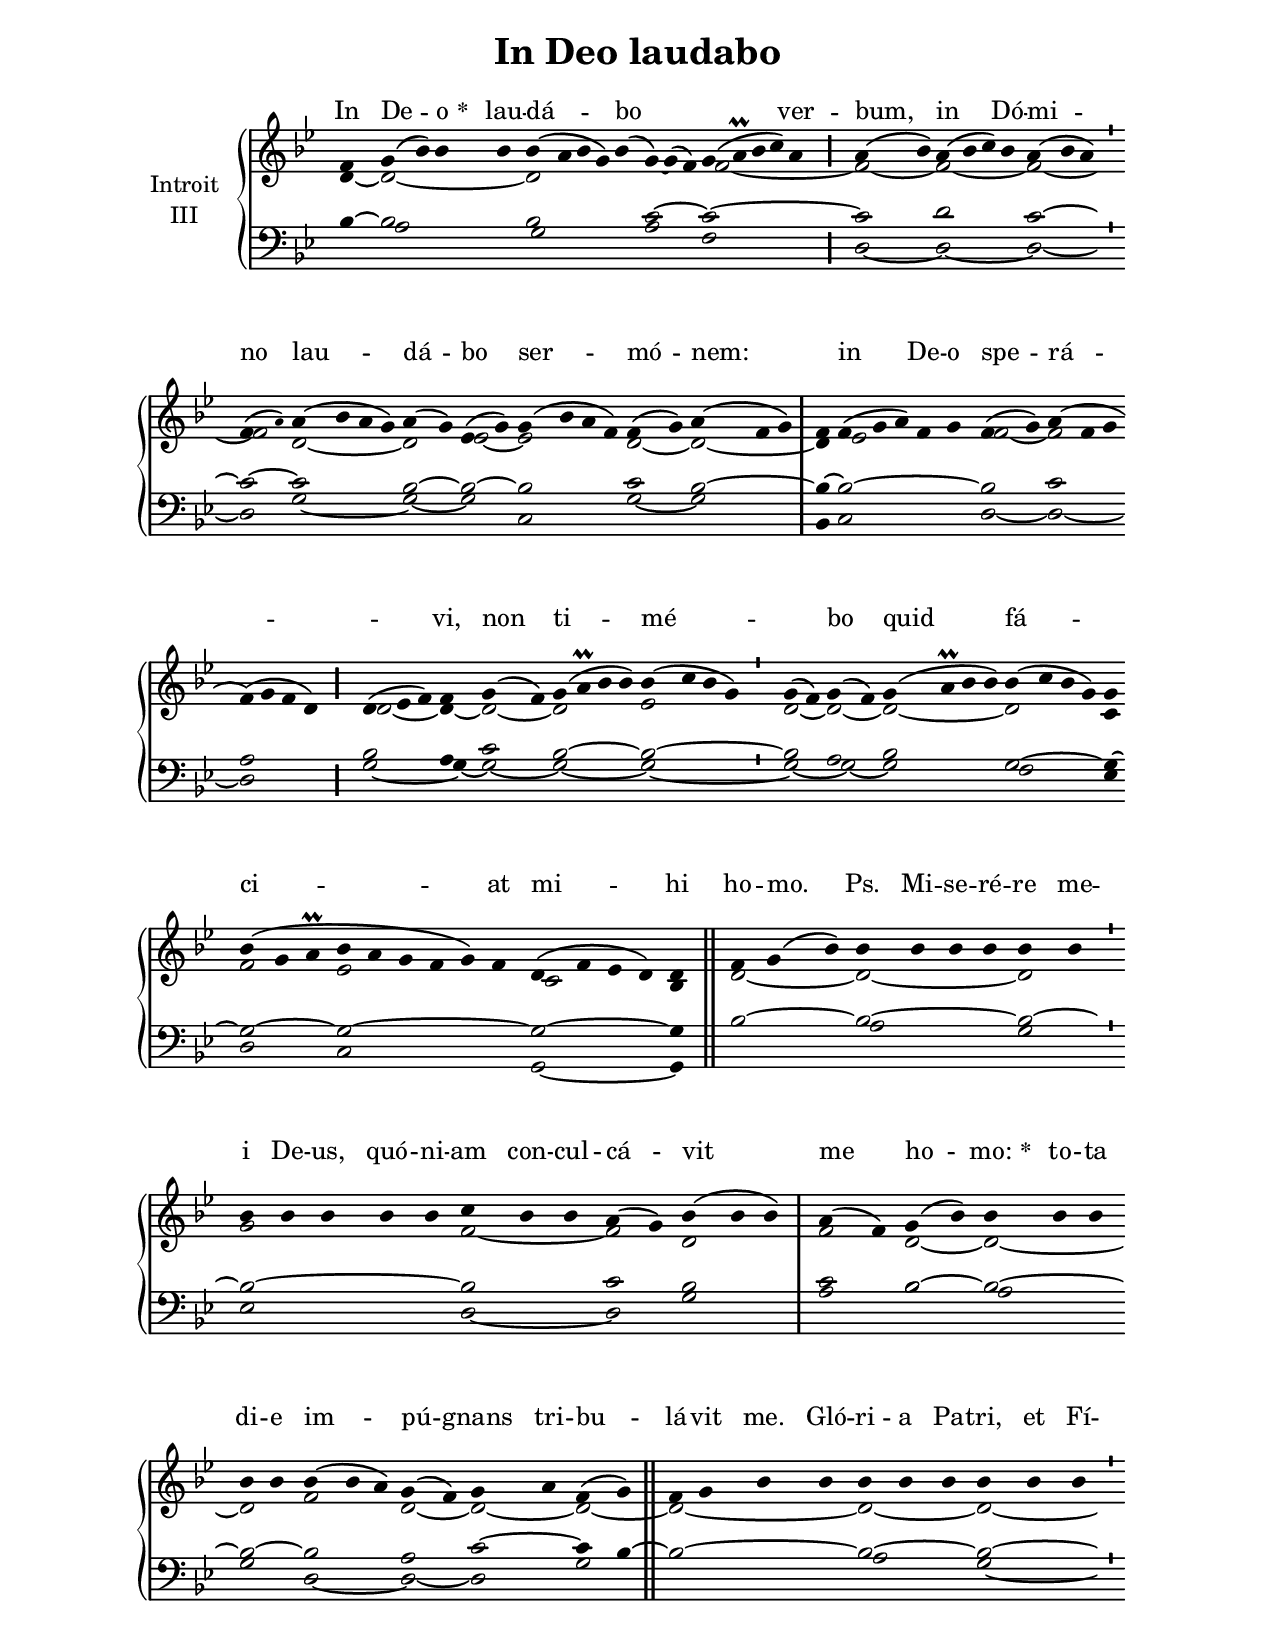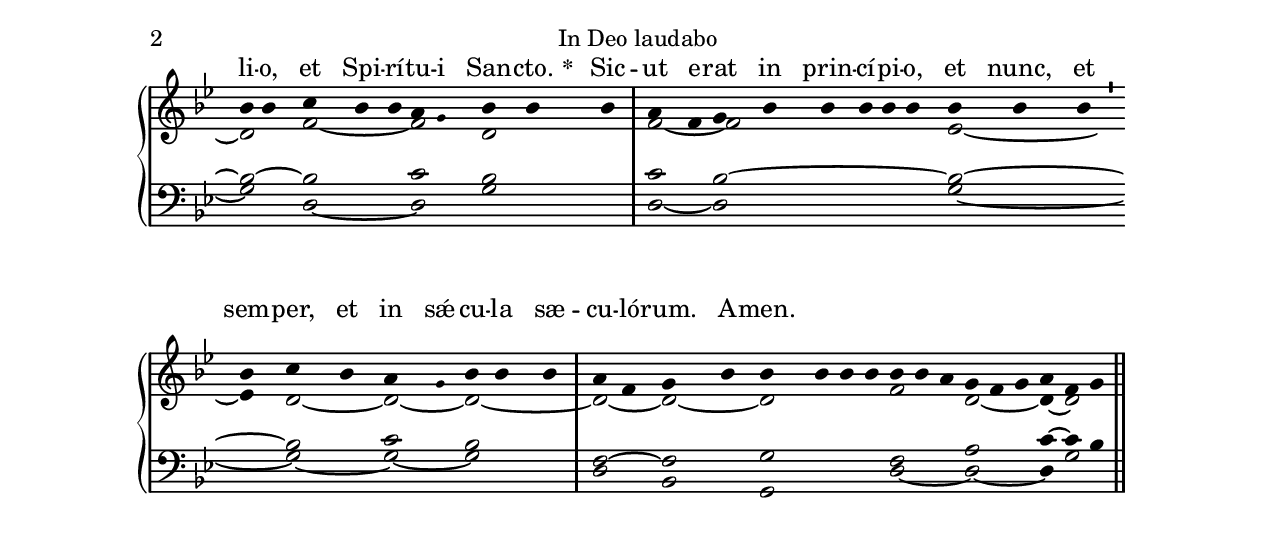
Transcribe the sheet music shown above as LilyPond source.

\version "2.18"
\include "gregorian.ly"
\include "noh2.ily"


%Page reference: page i.231
%(volume.page)

global = {
 \key g \minor
 \cadenzaOn 
}

\header {
  title = \markup \center-column {"In Deo laudabo" \vspace #1 }
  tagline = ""
  composer = ""
}

\paper {
 #(include-special-characters)
  oddHeaderMarkup = \markup \fill-line {
    \line {}
    \center-column {
      \on-the-fly #first-page     " "
      \on-the-fly #not-first-page "In Deo laudabo"
    }
    \line { \on-the-fly #print-page-number-check-first \fromproperty #'page:page-number-string }
  }
  evenHeaderMarkup = \markup \fill-line {
    \line { \on-the-fly #print-page-number-check-first \fromproperty #'page:page-number-string }
    \center-column { "In Deo laudabo" }
    \line {}
  }
}

chantText = \lyricmode {
In De -- o 
\set stanza = " * " lau -- dá -- bo _ ver -- bum, 
in Dó -- mi -- no lau -- dá -- bo ser -- mó -- nem: _ 
in De -- o spe -- rá -- _ vi, 
non ti -- mé -- _ bo quid fá -- _ ci -- at mi -- hi ho -- mo. Ps. 
Mi -- se -- ré -- re me -- i De -- us, quó -- ni -- am con -- cul -- cá -- vit me ho -- mo: 
\set stanza = " * " 
to -- ta di -- e im -- pú -- gnans tri -- bu -- lá -- vit me. 
Gló -- ri -- a Pa -- tri, et Fí -- li -- o, et Spi -- rí -- tu -- i San -- cto. 
\set stanza = " * " 
Sic -- ut e -- rat in prin -- cí -- pi -- o, et nunc, et sem -- per, 
et in sǽ -- cu -- la sæ -- cu -- ló -- rum. A -- men. }

chantMusic = {
\tieDown   f'4 g'4 ( bes'4) bes'4  bes'4 bes'4 ( a'4 bes'4 g'4) bes'4 ( g'4) ~ g'4 ( f'4) g'4 ( a'\prall bes'4 c''4) a'4 \divisioMaior
 a'4 ( bes'4) a'4 ( bes'4 c''4) bes'4 a'4 ( bes'4 a'4) \divisioMinima \forceBreak

 f'4 ( \once \tweak #'font-size #-4 a' ) a'4 ( bes'4 a'4 g'4) a'4 ( g'4) ees'4 ( g'4) g'4 ( bes'4 a'4 f'4) f'4 ( g'4) a'4 ( f'4 g'4) \divisioMaxima
 f'4 f'4 ( g'4 a'4) f'4 g'4 f'4 ( g'4) a'4 ( f'4 g'4 \forceBreak
) f'4 ( g'4 f'4 d'4) \divisioMaior
 d'4 ( ees'4 f'4) f'4 g'4 ( f'4) g'4 ( a'\prall bes'4 bes'4) bes'4 ( c''4 bes'4 g'4) \divisioMinima
 g'4 ( f'4) g'4 ( f'4) g'4 ( a'\prall bes'4 bes'4) bes'4 ( c''4 bes'4 g'4) g'4 \forceBreak
 bes'4 ( g'4 a'\prall bes'4 a'4 g'4 f'4 g'4) f'4 d'4 ( f'4 ees'4 d'4) d'4 \finalis
 f'4 g'4 ( bes'4) bes'4 bes'4 bes'4 bes'4 bes'4 bes'4 \divisioMinima \forceBreak

 bes'4 bes'4 bes'4 bes'4 bes'4 c''4 bes'4 bes'4 a'4 ( g'4) bes'4 ( bes'4 bes'4) \divisioMaxima
 a'4 ( f'4) g'4 ( bes'4) bes'4 bes'4 bes'4 \forceBreak
 bes'4 bes'4 bes'4 ( bes'4 a'4) g'4 ( f'4) g'4 a'4 f'4 ( g'4) \finalis
  f'4 g'4 bes'4 bes'4 bes'4 bes'4 bes'4 bes'4 bes'4 bes'4 \divisioMinima \forceBreak

 bes'4 bes'4 c''4 bes'4 bes'4 a'4 \once \tweak #'font-size #-4 g'  bes'4 bes'4 bes'4 \divisioMaxima
 a'4 f'4 g'4 bes'4 bes'4 bes'4 bes'4 bes'4 bes'4 bes'4 bes'4 \divisioMinima \forceBreak

 bes'4 c''4 bes'4 a'4 \once \tweak #'font-size #-4 g'  bes'4 bes'4 bes'4 \divisioMaxima
 a'4 f'4 g'4 bes'4 bes'4 bes'4 bes'4 bes'4 bes'4 bes'4 a'4 g'4 f'4 g'4 a'4 f'4 g'4 \finalis

}

altoMusic = {
d'4 ~ d'2*4/2 ~ d'2*5/2 r2*3/2 f'2*5/2 ~ \divisioMaior
f'2 ~ f'2*4/2 ~ f'2*3/2 ~ \divisioMinima
f'2 d'2*4/2 ~ d'2 ees'2 ~ ees'2*4/2 d'2 ~ d'2*3/2 ~ \divisioMaxima
d'4 ees'2*5/2 f'2 ~ f'2*3/2 r2*4/2 \divisioMaior
d'2*3/2 ~ d'4 ~ d'2 ~ d'2*4/2 ees'2*4/2 \divisioMinima
d'2 ~ d'2 ~ d'2*4/2 ~ d'2*4/2 c'4 f'2*3/2 ees'2*6/2 c'2*4/2 bes4 \finalis
d'2*3/2 ~ d'2*4/2 ~ d'2 \divisioMinima
g'2*5/2 f'2*3/2 ~ f'2 d'2*3/2 \divisioMaxima
f'2 d'2 ~ d'2*3/2 ~ d'2 f'2*3/2 d'2 ~ d'2 ~ d'2 ~ d'2*4/2 ~ d'2*3/2 ~ d'2*3/2 ~ \divisioMinima
d'2 f'2*3/2 ~ f'2 d'2*3/2 \divisioMaxima
f'2 ~ f'2*6/2 ees'2*3/2 ~ \divisioMinima
ees'4 d'2 ~ d'2 ~ d'2*3/2 ~ \divisioMaxima
d'2 ~ d'2 ~ d'2*4/2 f'2*3/2 d'2*3/2 ~ d'4 ~ d'2 \finalis
}

tenorMusic = {
bes4 ~ bes2*4/2 g2*5/2 c'2*3/2 ~ c'2*5/2 ~ \divisioMaior
c'2 d'2*4/2 c'2*3/2 ~ \divisioMinima
c'2 ~ c'2*4/2 bes2 ~ bes2 ~ bes2*4/2 c'2 bes2*3/2 ~ \divisioMaxima
bes4 ~ bes2*5/2 ~ bes2 c'2*3/2 a2*4/2 \divisioMaior
bes2*3/2 a4 c'2 bes2*4/2 ~ bes2*4/2 ~ \divisioMinima
bes2 a2 bes2*4/2 g2*4/2 ~ g4 ~ g2*3/2 ~ g2*6/2 ~ g2*4/2 ~ g4 \finalis
bes2*3/2 ~ bes2*4/2 ~ bes2 ~ \divisioMinima
bes2*5/2 ~ bes2*3/2 c'2 bes2*3/2 \divisioMaxima
c'2 bes2 ~ bes2*3/2 ~ bes2 ~ bes2*3/2 a2 c'2 ~ c'4 bes4 ~ bes2*4/2 ~ bes2*3/2 ~ bes2*3/2 ~ \divisioMinima
bes2 ~ bes2*3/2 c'2 bes2*3/2 \divisioMaxima
c'2 bes2*6/2 ~ bes2*4/2 ~ bes2 c'2 bes2*3/2 \divisioMaxima
f2 ~ f2 g2*4/2 f2*3/2 a2*3/2 c'4 ~ c'4 bes4 \finalis
}

bassMusic = {
r4 a2*4/2 bes2*5/2 a2*3/2 f2*5/2 \divisioMaior
d2 ~ d2*4/2 ~ d2*3/2 ~ \divisioMinima
d2 g2*4/2 ~ g2 ~ g2 c2*4/2 g2 ~ g2*3/2 \divisioMaxima
bes,4 c2*5/2 d2 ~ d2*3/2 ~ d2*4/2 \divisioMaior
g2*3/2 ~ g4 ~ g2 ~ g2*4/2 ~ g2*4/2 ~ \divisioMinima
g2 ~ g2 ~ g2*4/2 f2*4/2 ees4 d2*3/2 c2*6/2 g,2*4/2 ~ g,4 \finalis
r2*3/2 a2*4/2 g2 \divisioMinima
ees2*5/2 d2*3/2 ~ d2 g2*3/2 \divisioMaxima
a2 bes2 a2*3/2 g2 d2*3/2 ~ d2 ~ d2 g2 r2*4/2 a2*3/2 g2*3/2 ~ \divisioMinima
g2 d2*3/2 ~ d2 g2*3/2 \divisioMaxima
d2 ~ d2*6/2 g2*4/2 ~ g2 ~ g2 ~ g2*3/2 \divisioMaxima
d2 bes,2 g,2*4/2 d2*3/2 ~ d2*3/2 ~ d4 g2 \finalis
}

voiceLines = {
\voiceLineStyle


}

\score{
  <<
    \new GrandStaff <<
      \set GrandStaff.autoBeaming = ##f
      \set GrandStaff.instrumentName = \markup \center-column {
        "Introit"
        "III"
      }
      \new Staff = up <<
        \new Voice = "chant" {
          \voiceOne \global \chantMusic
        }
        \new Voice {
          \voiceTwo \global \altoMusic
        }
      >>

      \new Staff = down <<
        \clef bass
        \new Voice {
          \voiceOne \global \tenorMusic
        }
        \new Voice {
          \voiceTwo \global \bassMusic
        }
	\new Voice {
        \voiceThree \global \voiceLines
        }
      >>
    >>
    \new Lyrics \lyricsto chant {
      \chantText
    }
  >>
  \layout{
  }
  \midi{
    \tempo 4 = 125
  }
}
